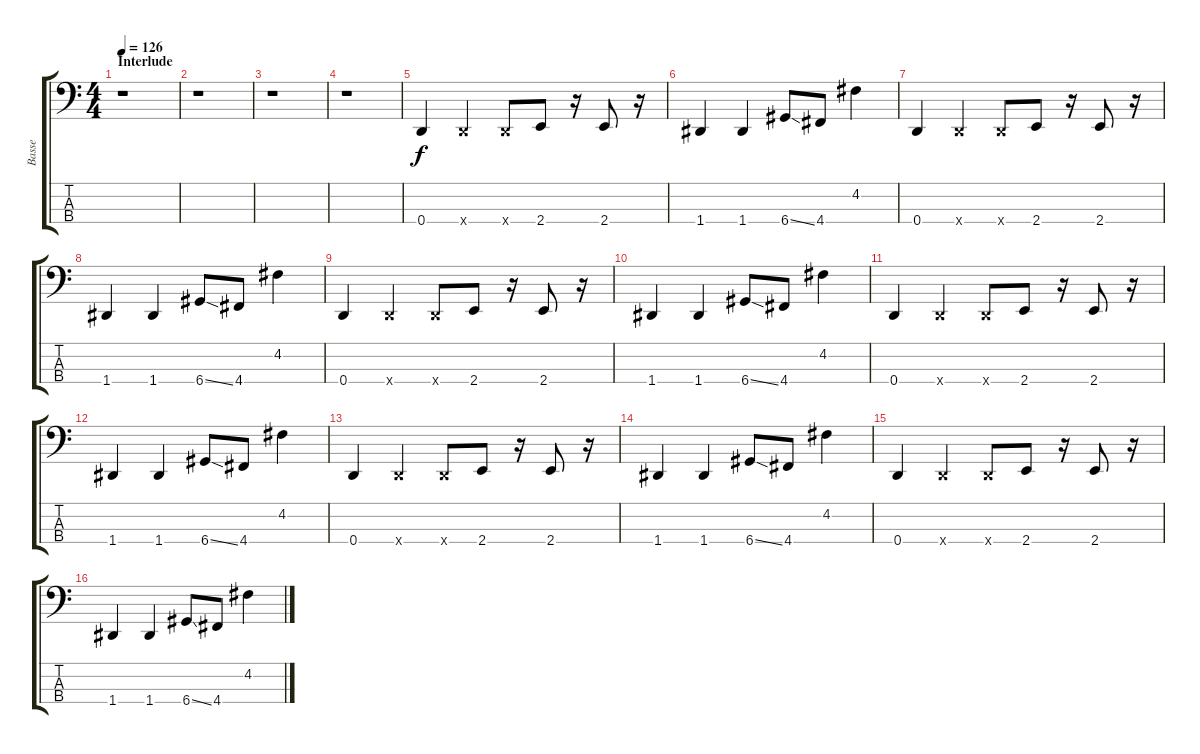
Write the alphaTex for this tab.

\track ("Basse" "Basse") {instrument electricbasspick}
\staff {score tabs}
\tuning (G2 D2 A1 D1) {hide}
\ts (4 4)
\section ("" "Interlude")
\tempo 126
\clef f4
\ks c
r.1{dy f} |
r.1 |
r.1 |
r.1 |
0.4.4 0.4{x}.4 0.4{x}.8 2.4.8 r.16 2.4.8 r.16 |
1.4.4 1.4.4 6.4{ss}.8 4.4.8 4.2.4 |
0.4.4 0.4{x}.4 0.4{x}.8 2.4.8 r.16 2.4.8 r.16 |
1.4.4 1.4.4 6.4{ss}.8 4.4.8 4.2.4 |
0.4.4 0.4{x}.4 0.4{x}.8 2.4.8 r.16 2.4.8 r.16 |
1.4.4 1.4.4 6.4{ss}.8 4.4.8 4.2.4 |
0.4.4 0.4{x}.4 0.4{x}.8 2.4.8 r.16 2.4.8 r.16 |
1.4.4 1.4.4 6.4{ss}.8 4.4.8 4.2.4 |
0.4.4 0.4{x}.4 0.4{x}.8 2.4.8 r.16 2.4.8 r.16 |
1.4.4 1.4.4 6.4{ss}.8 4.4.8 4.2.4 |
0.4.4 0.4{x}.4 0.4{x}.8 2.4.8 r.16 2.4.8 r.16 |
1.4.4 1.4.4 6.4{ss}.8 4.4.8 4.2.4
